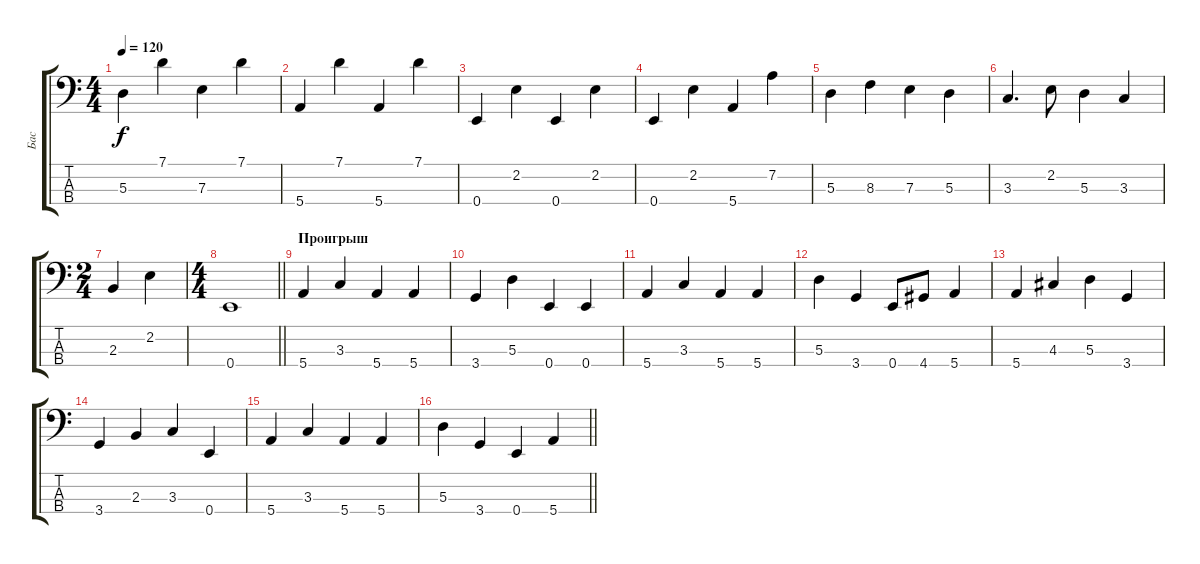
\track ("Бас" "Бас") {instrument electricbassfinger}
\staff {score tabs}
\tuning (G2 D2 A1 E1) {hide}
\ts (4 4)
\tempo 120
\clef f4
\ks c
5.3.4{dy f} 7.1.4 7.3.4 7.1.4 |
5.4.4 7.1.4 5.4.4 7.1.4 |
0.4.4 2.2.4 0.4.4 2.2.4 |
0.4.4 2.2.4 5.4.4 7.2.4 |
5.3.4 8.3.4 7.3.4 5.3.4 |
3.3.4{d} 2.2.8 5.3.4 3.3.4 |
\ts (2 4)
2.3.4 2.2.4 |
\ts (4 4)
\barLineRight lightlight
0.4.1 |
\section ("" "Проигрыш")
5.4.4 3.3.4 5.4.4 5.4.4 |
3.4.4 5.3.4 0.4.4 0.4.4 |
5.4.4 3.3.4 5.4.4 5.4.4 |
5.3.4 3.4.4 0.4.8 4.4.8 5.4.4 |
5.4.4 4.3.4 5.3.4 3.4.4 |
3.4.4 2.3.4 3.3.4 0.4.4 |
5.4.4 3.3.4 5.4.4 5.4.4 |
\barLineRight lightlight
5.3.4 3.4.4 0.4.4 5.4.4
